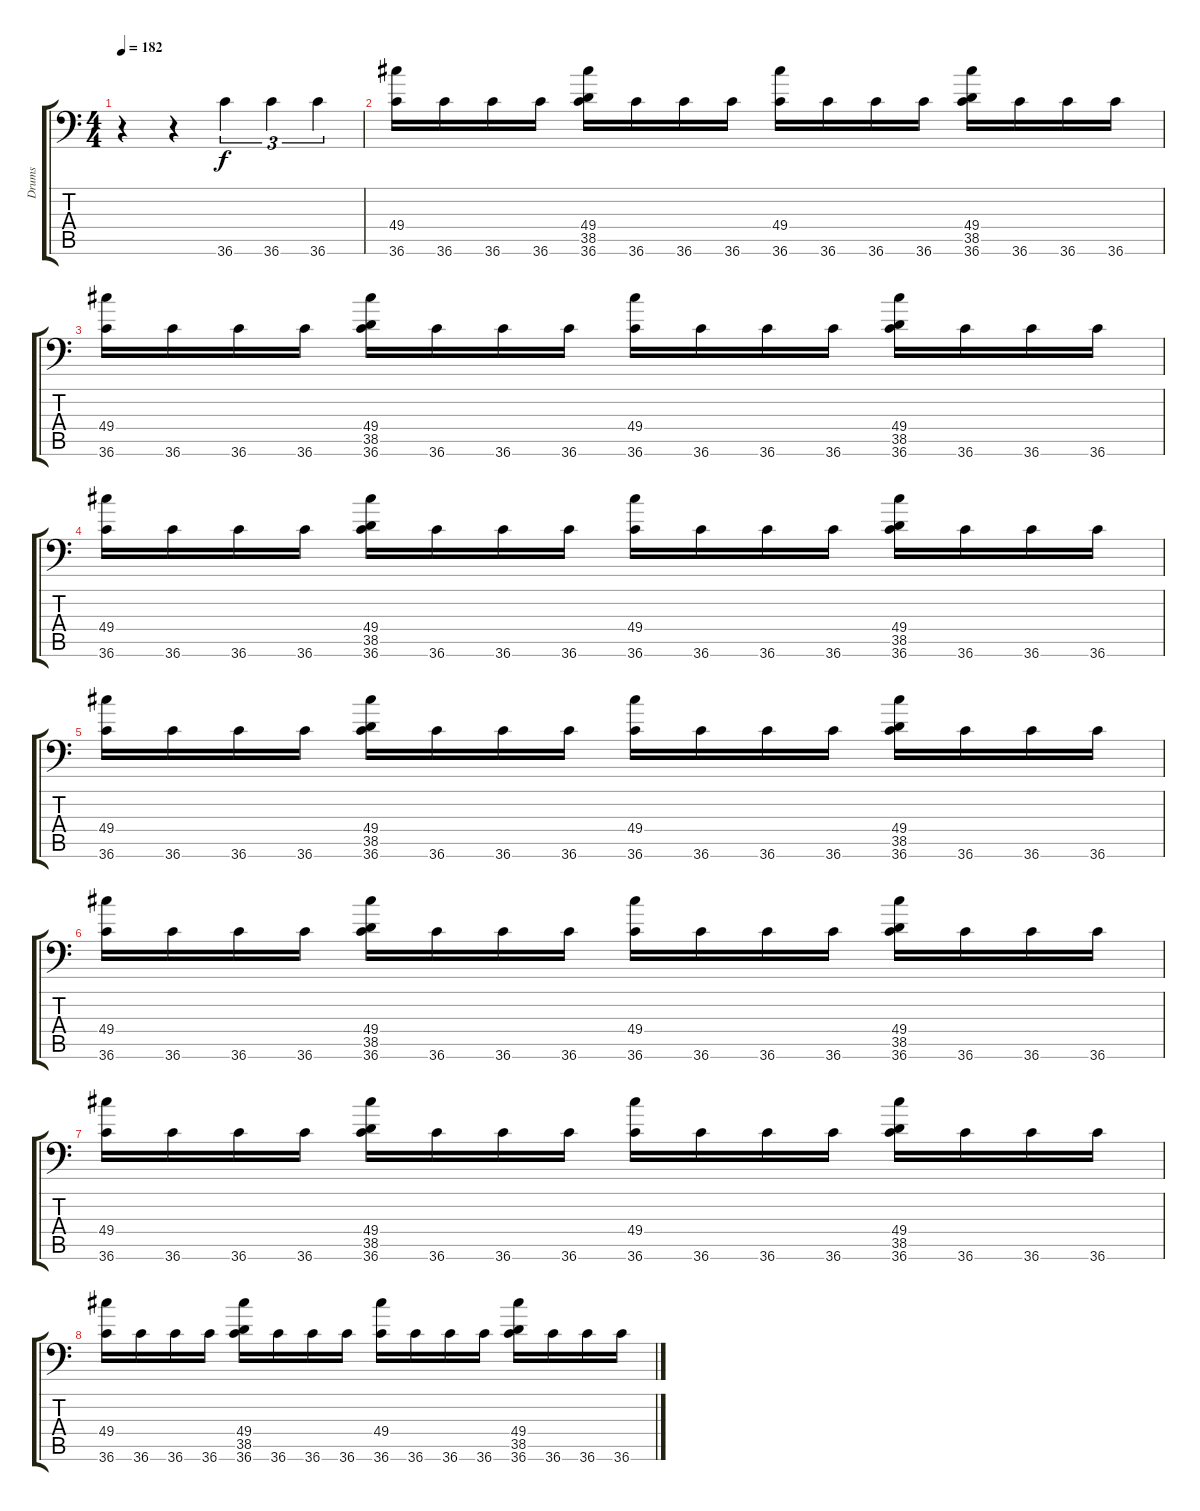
\track ("Drums" "Drums") {instrument acousticgrandpiano}
\staff {score tabs}
\tuning (C-1 C-1 C-1 C-1 C-1 C-1) {hide}
\ts (4 4)
\tempo 182
\clef f4
\ks c
r.4{dy f} r.4 36.6.4{tu (3 2)} 36.6.4{tu (3 2)} 36.6.4{tu (3 2)} |
(49.4 36.6).16 36.6.16 36.6.16 36.6.16 (49.4 38.5 36.6).16 36.6.16 36.6.16 36.6.16 (49.4 36.6).16 36.6.16 36.6.16 36.6.16 (49.4 38.5 36.6).16 36.6.16 36.6.16 36.6.16 |
(49.4 36.6).16 36.6.16 36.6.16 36.6.16 (49.4 38.5 36.6).16 36.6.16 36.6.16 36.6.16 (49.4 36.6).16 36.6.16 36.6.16 36.6.16 (49.4 38.5 36.6).16 36.6.16 36.6.16 36.6.16 |
(49.4 36.6).16 36.6.16 36.6.16 36.6.16 (49.4 38.5 36.6).16 36.6.16 36.6.16 36.6.16 (49.4 36.6).16 36.6.16 36.6.16 36.6.16 (49.4 38.5 36.6).16 36.6.16 36.6.16 36.6.16 |
(49.4 36.6).16 36.6.16 36.6.16 36.6.16 (49.4 38.5 36.6).16 36.6.16 36.6.16 36.6.16 (49.4 36.6).16 36.6.16 36.6.16 36.6.16 (49.4 38.5 36.6).16 36.6.16 36.6.16 36.6.16 |
(49.4 36.6).16 36.6.16 36.6.16 36.6.16 (49.4 38.5 36.6).16 36.6.16 36.6.16 36.6.16 (49.4 36.6).16 36.6.16 36.6.16 36.6.16 (49.4 38.5 36.6).16 36.6.16 36.6.16 36.6.16 |
(49.4 36.6).16 36.6.16 36.6.16 36.6.16 (49.4 38.5 36.6).16 36.6.16 36.6.16 36.6.16 (49.4 36.6).16 36.6.16 36.6.16 36.6.16 (49.4 38.5 36.6).16 36.6.16 36.6.16 36.6.16 |
(49.4 36.6).16 36.6.16 36.6.16 36.6.16 (49.4 38.5 36.6).16 36.6.16 36.6.16 36.6.16 (49.4 36.6).16 36.6.16 36.6.16 36.6.16 (49.4 38.5 36.6).16 36.6.16 36.6.16 36.6.16
